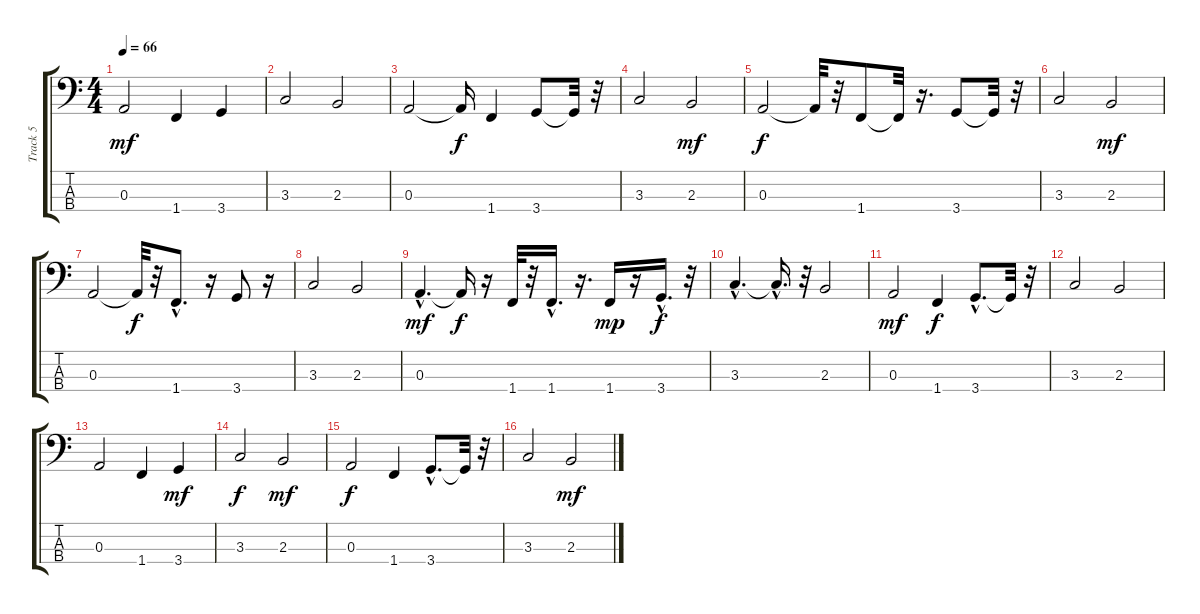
\track ("Track 5" "Track 5") {instrument fretlessbass}
\staff {score tabs}
\tuning (G2 D2 A1 E1) {hide}
\ts (4 4)
\tempo 66
\clef f4
\ks c
0.3.2{dy mf} 1.4.4 3.4.4 |
3.3.2 2.3.2 |
0.3.2 0.3{t}.16{dy f} 1.4.4 3.4.8 3.4{t}.32 r.32 |
3.3.2 2.3.2{dy mf} |
0.3.2{dy f} 0.3{t}.32 r.32 1.4.8 1.4{t}.32 r.16{d} 3.4.8 3.4{t}.32 r.32 |
3.3.2 2.3.2{dy mf} |
0.3.2 0.3{t}.32{dy f} r.32 1.4{hac}.8{d} r.16 3.4.8 r.16 |
3.3.2 2.3.2 |
0.3{hac}.4{d dy mf} 0.3{t}.16{dy f} r.16 1.4.32 r.32 1.4{hac}.16{d} r.16{d} 1.4.16{dy mp} r.16 3.4{hac}.16{d dy f} r.32 |
3.3{hac}.4{d} 3.3{hac t}.16{d} r.32 2.3.2 |
0.3.2{dy mf} 1.4.4{dy f} 3.4{hac}.8{d} 3.4{t}.32 r.32 |
3.3.2 2.3.2 |
0.3.2 1.4.4 3.4.4{dy mf} |
3.3.2{dy f} 2.3.2{dy mf} |
0.3.2{dy f} 1.4.4 3.4{hac}.8{d} 3.4{t}.32 r.32 |
3.3.2 2.3.2{dy mf}
